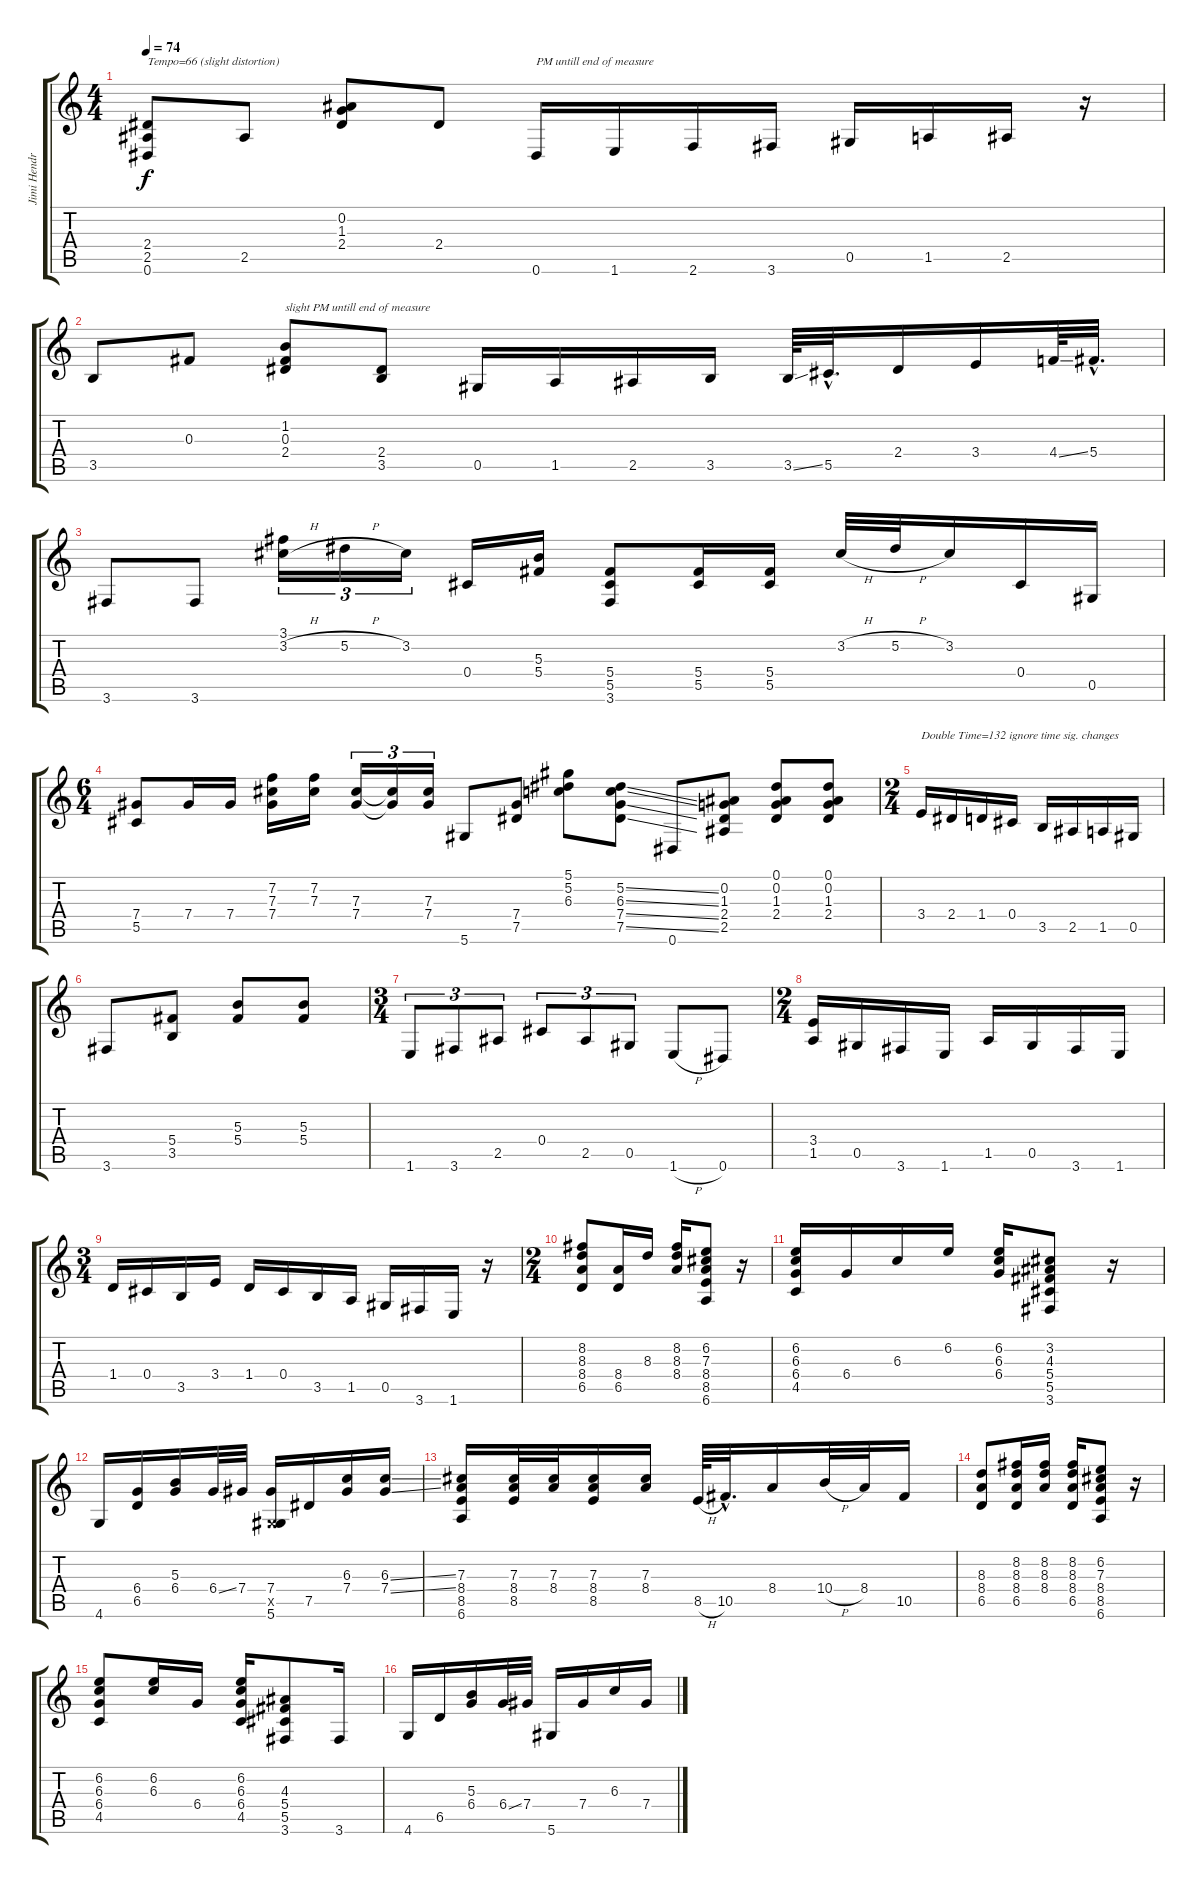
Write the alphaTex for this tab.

\track ("Jimi Hendrix" "Jimi Hendr") {instrument electricguitarclean}
\staff {score tabs}
\tuning (Eb4 Bb3 Gb3 Db3 Ab2 Eb2) {hide}
\ts (4 4)
\tempo 74
\clef g2
\ks c
(2.4 2.5 0.6).8{txt "Tempo=66 (slight distortion)" dy f instrument electricguitarclean} 2.5.8 (0.2 1.3 2.4).8 2.4.8 0.6.16{txt "PM untill end of measure"} 1.6.16 2.6.16 3.6.16 0.5.16 1.5.16 2.5.16 r.16 |
3.5.8 0.3.8 (1.2 0.3 2.4).8{txt "slight PM untill end of measure"} (2.4 3.5).8 0.5.16 1.5.16 2.5.16 3.5.16 3.5{ss}.64 5.5{hac}.32{d} 2.4.16 3.4.16 4.4{ss}.64 5.4{hac}.32{d} |
3.6.8 3.6.8 (3.1 3.2{h}).16{tu (3 2)} 5.2{h}.16{tu (3 2)} 3.2.16{tu (3 2)} 0.4.16 (5.3 5.4).16 (5.4 5.5 3.6).8 (5.4 5.5).16 (5.4 5.5).16 3.2{h}.32 5.2{h}.32 3.2.16 0.4.16 0.5.16 |
\ts (6 4)
(7.4 5.5).8 7.4.16 7.4.16 (7.2 7.3 7.4).16 (7.2 7.3).16 (7.3 7.4).16{tu (3 2)} (7.3{t} 7.4{t}).16{tu (3 2)} (7.3 7.4).16{tu (3 2)} 5.6.8 (7.4 7.5).8 (5.1 5.2 6.3).8 (5.2{ss} 6.3{ss} 7.4{ss} 7.5{ss}).8 0.6.8 (0.2 1.3 2.4 2.5).8 (0.1 0.2 1.3 2.4).8 (0.1 0.2 1.3 2.4).8 |
\ts (2 4)
3.4.16{txt "Double Time=132 ignore time sig. changes"} 2.4.16 1.4.16 0.4.16 3.5.16 2.5.16 1.5.16 0.5.16 |
3.6.8 (5.4 3.5).8 (5.3 5.4).8 (5.3 5.4).8 |
\ts (3 4)
1.6.8{tu (3 2)} 3.6.8{tu (3 2)} 2.5.8{tu (3 2)} 0.4.8{tu (3 2)} 2.5.8{tu (3 2)} 0.5.8{tu (3 2)} 1.6{h}.8 0.6.8 |
\ts (2 4)
(3.4 1.5).16 0.5.16 3.6.16 1.6.16 1.5.16 0.5.16 3.6.16 1.6.16 |
\ts (3 4)
1.4.16 0.4.16 3.5.16 3.4.16 1.4.16 0.4.16 3.5.16 1.5.16 0.5.16 3.6.16 1.6.16 r.16 |
\ts (2 4)
(8.2 8.3 8.4 6.5).8 (8.4 6.5).16 8.3.16 (8.2 8.3 8.4).16 (6.2 7.3 8.4 8.5 6.6).8 r.16 |
(6.2 6.3 6.4 4.5).16 6.4.16 6.3.16 6.2.16 (6.2 6.3 6.4).16 (3.2 4.3 5.4 5.5 3.6).8 r.16 |
4.6.16 (6.4 6.5).16 (5.3 6.4).16 6.4{ss}.32 7.4.32 (7.4 -1.5{x} 5.6).16 7.5.16 (6.3 7.4).16 (6.3{ss} 7.4{ss}).16 |
(7.3 8.4 8.5 6.6).16 (7.3 8.4 8.5).32 (7.3 8.4).32 (7.3 8.4 8.5).16 (7.3 8.4).16 8.5{h}.64 10.5{hac}.32{d} 8.4.16 10.4{h}.32 8.4.32 10.5.16 |
(8.3 8.4 6.5).8 (8.2 8.3 8.4 6.5).16 (8.2 8.3 8.4).16 (8.2 8.3 8.4 6.5).16 (6.2 7.3 8.4 8.5 6.6).8 r.16 |
(6.2 6.3 6.4 4.5).8 (6.2 6.3).16 6.4.16 (6.2 6.3 6.4 4.5).16 (4.3 5.4 5.5 3.6).8 3.6.16 |
4.6.16 6.5.16 (5.3 6.4).16 6.4{ss}.32 7.4.32 5.6.16 7.4.16 6.3.16 7.4.16
